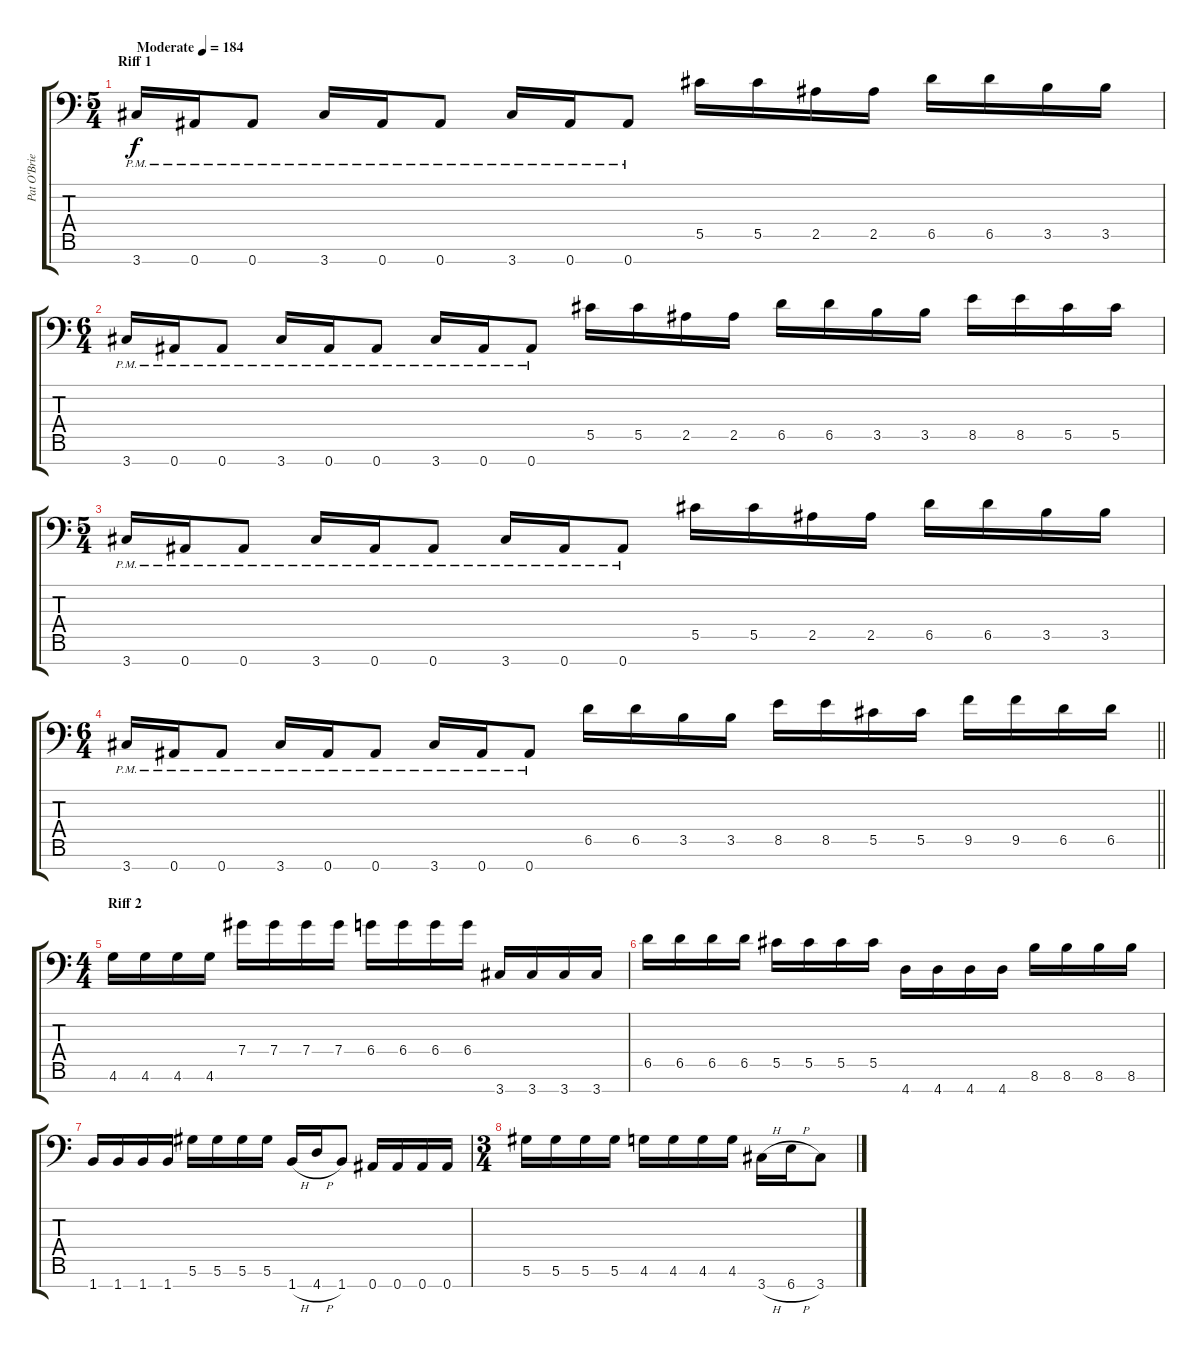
\track ("Pat O'Brien" "Pat O'Brie") {instrument distortionguitar}
\staff {score tabs}
\tuning (Eb4 Bb3 Gb3 Db3 Ab2 Eb2 Bb1) {hide}
\ts (5 4)
\section ("" "Riff 1")
\tempo (184 "Moderate")
\clef f4
\ks c
3.7{pm}.16{dy f instrument distortionguitar} 0.7{pm}.16 0.7{pm}.8 3.7{pm}.16 0.7{pm}.16 0.7{pm}.8 3.7{pm}.16 0.7{pm}.16 0.7{pm}.8 5.5.16 5.5.16 2.5.16 2.5.16 6.5.16 6.5.16 3.5.16 3.5.16 |
\ts (6 4)
3.7{pm}.16 0.7{pm}.16 0.7{pm}.8 3.7{pm}.16 0.7{pm}.16 0.7{pm}.8 3.7{pm}.16 0.7{pm}.16 0.7{pm}.8 5.5.16 5.5.16 2.5.16 2.5.16 6.5.16 6.5.16 3.5.16 3.5.16 8.5.16 8.5.16 5.5.16 5.5.16 |
\ts (5 4)
3.7{pm}.16 0.7{pm}.16 0.7{pm}.8 3.7{pm}.16 0.7{pm}.16 0.7{pm}.8 3.7{pm}.16 0.7{pm}.16 0.7{pm}.8 5.5.16 5.5.16 2.5.16 2.5.16 6.5.16 6.5.16 3.5.16 3.5.16 |
\ts (6 4)
\barLineRight lightlight
3.7{pm}.16 0.7{pm}.16 0.7{pm}.8 3.7{pm}.16 0.7{pm}.16 0.7{pm}.8 3.7{pm}.16 0.7{pm}.16 0.7{pm}.8 6.5.16 6.5.16 3.5.16 3.5.16 8.5.16 8.5.16 5.5.16 5.5.16 9.5.16 9.5.16 6.5.16 6.5.16 |
\ts (4 4)
\section ("" "Riff 2")
4.6.16 4.6.16 4.6.16 4.6.16 7.4.16 7.4.16 7.4.16 7.4.16 6.4.16 6.4.16 6.4.16 6.4.16 3.7.16 3.7.16 3.7.16 3.7.16 |
6.5.16 6.5.16 6.5.16 6.5.16 5.5.16 5.5.16 5.5.16 5.5.16 4.7.16 4.7.16 4.7.16 4.7.16 8.6.16 8.6.16 8.6.16 8.6.16 |
1.7.16 1.7.16 1.7.16 1.7.16 5.6.16 5.6.16 5.6.16 5.6.16 1.7{h}.16 4.7{h}.16 1.7.8 0.7.16 0.7.16 0.7.16 0.7.16 |
\ts (3 4)
5.6.16 5.6.16 5.6.16 5.6.16 4.6.16 4.6.16 4.6.16 4.6.16 3.7{h}.16 6.7{h}.16 3.7.8
